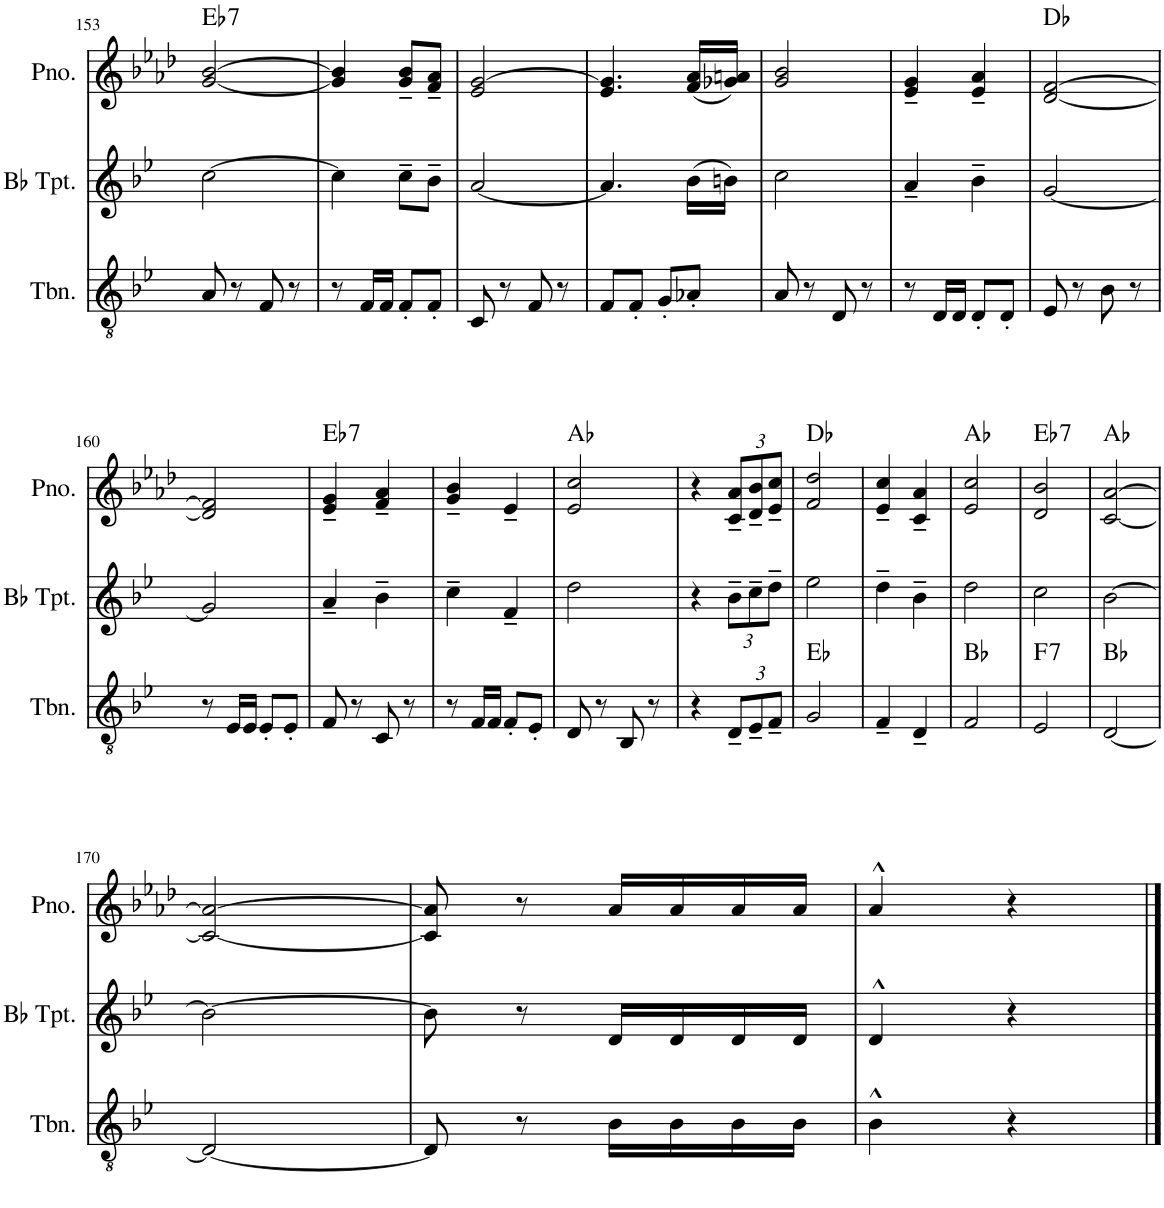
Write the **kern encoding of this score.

**kern	**harte	**kern	**kern	**harte
*part3	*part3	*part2	*part1	*part1
*staff3	*	*staff2	*staff1	*
*I"Trombone	*	*I"Bb Trumpet	*I"Piano	*
*I'Tbn.	*	*I'Bb Tpt.	*I'Pno.	*
!!LO:PB:g=z
*clefGv2	*	*clefG2	*clefG2	*
*Trd1c2	*	*Trd1c2	*	*
*k[b-e-]	*	*k[b-e-]	*k[b-e-a-d-]	*
*M2/4	*	*M2/4	*M2/4	*
=153	=153	=153	=153	=153
!	!	!	!	!LO:H:kt=7
8A/	.	[2cc\	[2g/ [2b-/	Eb:7
8r	.	.	.	.
8F/	.	.	.	.
8r	.	.	.	.
=154	=154	=154	=154	=154
8r	.	4cc\]	4g/] 4b-/]	.
16F/LL	.	.	.	.
16F/JJ	.	.	.	.
8F'/L	.	8cc~\L	8g/~ 8b-/~L	.
8F'/J	.	8b-~\J	8f/~ 8a-/~J	.
=155	=155	=155	=155	=155
8C/	.	[2a/	2e-/ [2g/	.
8r	.	.	.	.
8F/	.	.	.	.
8r	.	.	.	.
=156	=156	=156	=156	=156
8F/L	.	4.a/]	4.e-/ 4.g/]	.
8F'/J	.	.	.	.
8G'/L	.	.	.	.
8A-X'/J	.	(16b-\LL	(16f/ 16a-/LL	.
.	.	16bn\JJ)	16g-X/ 16an/JJ)	.
=157	=157	=157	=157	=157
8A/	.	2cc\	2g/ 2b-/	.
8r	.	.	.	.
8D/	.	.	.	.
8r	.	.	.	.
=158	=158	=158	=158	=158
8r	.	4a~/	4e-/~ 4g/~	.
16D/LL	.	.	.	.
16D/JJ	.	.	.	.
8D'/L	.	4b-~\	4e-/~ 4a-/~	.
8D'/J	.	.	.	.
=159	=159	=159	=159	=159
8E-/	.	[2g/	[2d-/ [2f/	Db:maj
8r	.	.	.	.
8B-\	.	.	.	.
8r	.	.	.	.
!!LO:LB:g=z
=160	=160	=160	=160	=160
8r	.	2g/]	2d-/] 2f/]	.
16E-/LL	.	.	.	.
16E-/JJ	.	.	.	.
8E-'/L	.	.	.	.
8E-'/J	.	.	.	.
=161	=161	=161	=161	=161
!	!	!	!	!LO:H:kt=7
8F/	.	4a~/	4e-/~ 4g/~	Eb:7
8r	.	.	.	.
8C/	.	4b-~\	4f/~ 4a-/~	.
8r	.	.	.	.
=162	=162	=162	=162	=162
8r	.	4cc~\	4g/~ 4b-/~	.
16F/LL	.	.	.	.
16F/JJ	.	.	.	.
8F'/L	.	4f~/	4e-~/	.
8E-'/J	.	.	.	.
=163	=163	=163	=163	=163
8D/	.	2dd\	2e-/ 2cc/	Ab:maj
8r	.	.	.	.
8BB-/	.	.	.	.
8r	.	.	.	.
=164	=164	=164	=164	=164
4r	.	4r	4r	.
*Xbrackettup	*	*Xbrackettup	*Xbrackettup	*
12D~/L	.	12b-~\L	12c/~ 12a-/~L	.
12E-~/	.	12cc~\	12d-/~ 12b-/~	.
12F~/J	.	12dd~\J	12e-/~ 12cc/~J	.
=165	=165	=165	=165	=165
2G/	Eb:maj	2ee-\	2f/ 2dd-/	Db:maj
=166	=166	=166	=166	=166
4F~/	.	4dd~\	4e-/~ 4cc/~	.
4D~/	.	4b-~\	4c/~ 4a-/~	.
=167	=167	=167	=167	=167
2F/	Bb:maj	2dd\	2e-/ 2cc/	Ab:maj
=168	=168	=168	=168	=168
!	!LO:H:kt=7	!	!	!LO:H:kt=7
2E-/	F:7	2cc\	2d-/ 2b-/	Eb:7
=169	=169	=169	=169	=169
[2D/	Bb:maj	[2b-\	[2c/ [2a-/	Ab:maj
!!LO:LB:g=z
=170	=170	=170	=170	=170
2D/_	.	2b-\_	2c/_ 2a-/_	.
=171	=171	=171	=171	=171
8D/]	.	8b-\]	8c/] 8a-/]	.
8r	.	8r	8r	.
16B-\LL	.	16d/LL	16a-/LL	.
16B-\	.	16d/	16a-/	.
16B-\	.	16d/	16a-/	.
16B-\JJ	.	16d/JJ	16a-/JJ	.
=172	=172	=172	=172	=172
4B-^^\	.	4d^^/	4a-^^/	.
4r	.	4r	4r	.
==	==	==	==	==
*-	*-	*-	*-	*-
